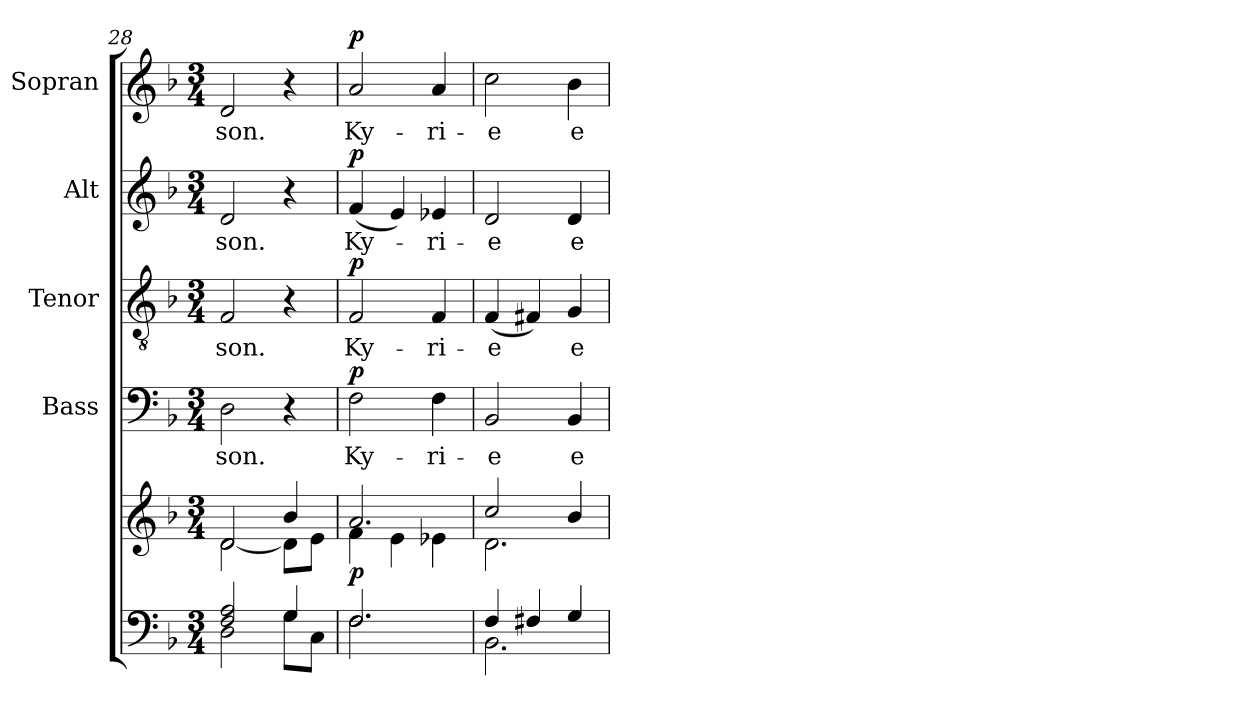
**kern	**kern	**dynam	**kern	**text	**dynam	**kern	**text	**dynam	**kern	**text	**dynam	**kern	**text	**dynam
*part5	*part5	*part5	*part4	*part4	*part4	*part3	*part3	*part3	*part2	*part2	*part2	*part1	*part1	*part1
*staff6	*staff5	*staff5/6	*staff4	*staff4	*staff4	*staff3	*staff3	*staff3	*staff2	*staff2	*staff2	*staff1	*staff1	*staff1
*	*	*	*I"Bass	*	*	*I"Tenor	*	*	*I"Alt	*	*	*I"Sopran	*	*
*	*	*	*I'B.	*	*	*I'T.	*	*	*I'A.	*	*	*I'S.	*	*
*clefF4	*clefG2	*	*clefF4	*	*	*clefGv2	*	*	*clefG2	*	*	*clefG2	*	*
*k[b-]	*k[b-]	*	*k[b-]	*	*	*k[b-]	*	*	*k[b-]	*	*	*k[b-]	*	*
*F:	*F:	*	*F:	*	*	*F:	*	*	*F:	*	*	*F:	*	*
*M3/4	*M3/4	*	*M3/4	*	*	*M3/4	*	*	*M3/4	*	*	*M3/4	*	*
=28	=28	=28	=28	=28	=28	=28	=28	=28	=28	=28	=28	=28	=28	=28
*^	*^	*	*	*	*	*	*	*	*	*	*	*	*	*
!	!	!	!	!	!	!LO:LY:b	!	!	!LO:LY:b	!	!	!LO:LY:b	!	!	!LO:LY:b	!
2F/ 2A/	2D\	2d/	[<2d\	.	2D\	-son.	.	2F/	-son.	.	2d/	-son.	.	2d/	-son.	.
4G/	8G\L	4b-/	8d\L]	.	4r	.	.	4r	.	.	4r	.	.	4r	.	.
.	8C\J	.	8e\J	.	.	.	.	.	.	.	.	.	.	.	.	.
=29	=29	=29	=29	=29	=29	=29	=29	=29	=29	=29	=29	=29	=29	=29	=29	=29
!	!	!	!	!LO:DY:b	!	!LO:LY:b	!LO:DY:a	!	!LO:LY:b	!LO:DY:a	!	!LO:LY:b	!LO:DY:a	!	!LO:LY:b	!LO:DY:a
2.F/	2.F\	2.a/	4f\	p	2F\	Ky-	p	2F/	Ky-	p	(<4f/	Ky-	p	2a/	Ky-	p
.	.	.	4e\	.	.	.	.	.	.	.	4e/)	.	.	.	.	.
!	!	!	!	!	!	!LO:LY:b	!	!	!LO:LY:b	!	!	!LO:LY:b	!	!	!LO:LY:b	!
.	.	.	4e-X\	.	4F\	-ri-	.	4F/	-ri-	.	4e-X/	-ri-	.	4a/	-ri-	.
=30	=30	=30	=30	=30	=30	=30	=30	=30	=30	=30	=30	=30	=30	=30	=30	=30
!	!	!	!	!	!	!LO:LY:b	!	!	!LO:LY:b	!	!	!LO:LY:b	!	!	!LO:LY:b	!
4F/	2.BB-\	2cc/	2.d\	.	2BB-/	-e	.	(<4F/	-e	.	2d/	-e	.	2cc\	-e	.
4F#X/	.	.	.	.	.	.	.	4F#X/)	.	.	.	.	.	.	.	.
!	!	!	!	!	!	!LO:LY:b	!	!	!LO:LY:b	!	!	!LO:LY:b	!	!	!LO:LY:b	!
4G/	.	4b-/	.	.	4BB-/	e-	.	4G/	e-	.	4d/	e-	.	4b-\	e-	.
*v	*v	*	*	*	*	*	*	*	*	*	*	*	*	*	*	*
*	*v	*v	*	*	*	*	*	*	*	*	*	*	*	*	*
=	=	=	=	=	=	=	=	=	=	=	=	=	=	=
*-	*-	*-	*-	*-	*-	*-	*-	*-	*-	*-	*-	*-	*-	*-
